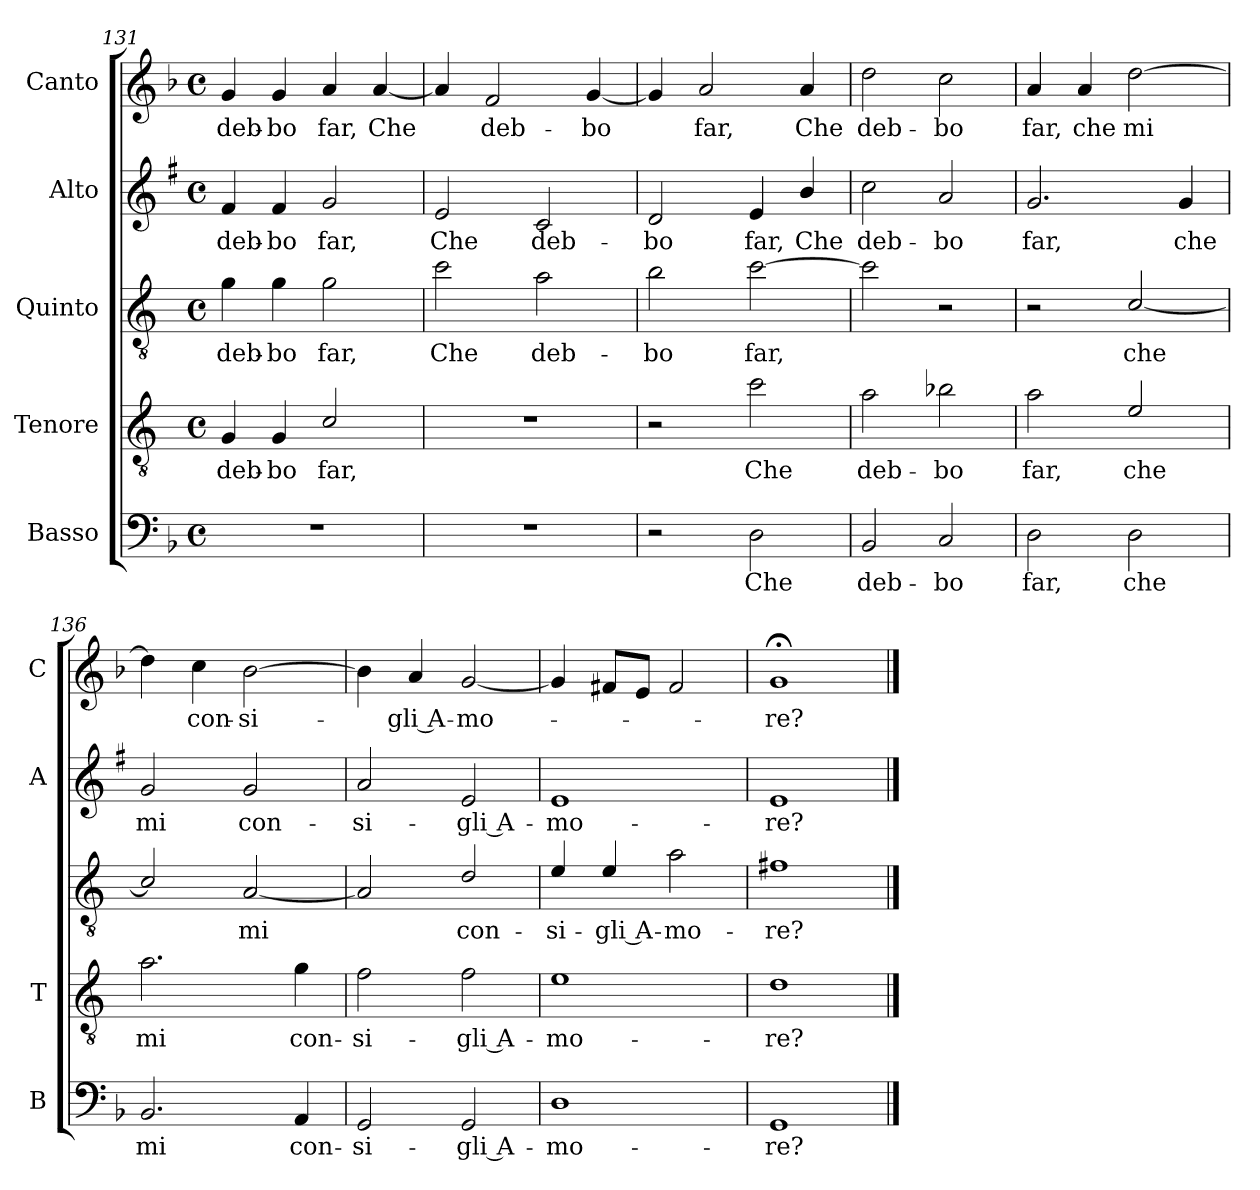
**kern	**text	**kern	**text	**kern	**text	**kern	**text	**kern	**text
*part5	*part5	*part4	*part4	*part3	*part3	*part2	*part2	*part1	*part1
*staff5	*staff5	*staff4	*staff4	*staff3	*staff3	*staff2	*staff2	*staff1	*staff1
*I"Basso	*	*I"Tenore	*	*I"Quinto	*	*I"Alto	*	*I"Canto	*
*I'B	*	*I'T	*	*	*	*I'A	*	*I'C	*
*clefF4	*	*clefGv2	*	*clefGv2	*	*clefG2	*	*clefG2	*
*	*	*ITrd4c7	*	*ITrd4c7	*	*ITrd1c2	*	*	*
*k[b-]	*	*k[b-]	*	*k[b-]	*	*k[b-]	*	*k[b-]	*
*F:	*	*F:	*	*F:	*	*F:	*	*F:	*
*M4/4	*	*M4/4	*	*M4/4	*	*M4/4	*	*M4/4	*
*met(c)	*	*met(c)	*	*met(c)	*	*met(c)	*	*met(c)	*
=131	=131	=131	=131	=131	=131	=131	=131	=131	=131
!	!	!	!LO:LY:b	!	!LO:LY:b	!	!LO:LY:b	!	!LO:LY:b
1r	.	4C/	deb-	4c\	deb-	4e/	deb-	4g/	deb-
!	!	!	!LO:LY:b	!	!LO:LY:b	!	!LO:LY:b	!	!LO:LY:b
.	.	4C/	-bo	4c\	-bo	4e/	-bo	4g/	-bo
!	!	!	!LO:LY:b	!	!LO:LY:b	!	!LO:LY:b	!	!LO:LY:b
.	.	2F/	far,	2c\	far,	2f/	far,	4a/	far,
!	!	!	!	!	!	!	!	!	!LO:LY:b
.	.	.	.	.	.	.	.	[4a/	Che
!!LO:LB:g=z
=132	=132	=132	=132	=132	=132	=132	=132	=132	=132
!	!	!	!	!	!LO:LY:b	!	!LO:LY:b	!	!
1r	.	1r	.	2f\	Che	2d/	Che	4a/]	.
!	!	!	!	!	!	!	!	!	!LO:LY:b
.	.	.	.	.	.	.	.	2f/	deb-
!	!	!	!	!	!LO:LY:b	!	!LO:LY:b	!	!
.	.	.	.	2d\	deb-	2B-/	deb-	.	.
!	!	!	!	!	!	!	!	!	!LO:LY:b
.	.	.	.	.	.	.	.	[4g/	-bo
=133	=133	=133	=133	=133	=133	=133	=133	=133	=133
!	!	!	!	!	!LO:LY:b	!	!LO:LY:b	!	!
2r	.	2r	.	2e\	-bo	2c/	-bo	4g/]	.
!	!	!	!	!	!	!	!	!	!LO:LY:b
.	.	.	.	.	.	.	.	2a/	far,
!	!LO:LY:b	!	!LO:LY:b	!	!LO:LY:b	!	!LO:LY:b	!	!
2D\	Che	2f\	Che	[2f\	far,	4d/	far,	.	.
!	!	!	!	!	!	!	!LO:LY:b	!	!LO:LY:b
.	.	.	.	.	.	4a/	Che	4a/	Che
=134	=134	=134	=134	=134	=134	=134	=134	=134	=134
!	!LO:LY:b	!	!LO:LY:b	!	!	!	!LO:LY:b	!	!LO:LY:b
2BB-/	deb-	2d\	deb-	2f\]	.	2b-\	deb-	2dd\	deb-
!	!LO:LY:b	!	!LO:LY:b	!	!	!	!LO:LY:b	!	!LO:LY:b
2C/	-bo	2e-X\	-bo	2r	.	2g/	-bo	2cc\	-bo
=135	=135	=135	=135	=135	=135	=135	=135	=135	=135
!	!LO:LY:b	!	!LO:LY:b	!	!	!	!LO:LY:b	!	!LO:LY:b
2D\	far,	2d\	far,	2r	.	2.f/	far,	4a/	far,
!	!	!	!	!	!	!	!	!	!LO:LY:b
.	.	.	.	.	.	.	.	4a/	che
!	!LO:LY:b	!	!LO:LY:b	!	!LO:LY:b	!	!	!	!LO:LY:b
2D\	che	2A/	che	[2F/	che	.	.	[2dd\	mi
!	!	!	!	!	!	!	!LO:LY:b	!	!
.	.	.	.	.	.	4f/	che	.	.
=136	=136	=136	=136	=136	=136	=136	=136	=136	=136
!	!LO:LY:b	!	!LO:LY:b	!	!	!	!LO:LY:b	!	!
2.BB-/	mi	2.d\	mi	2F/]	.	2f/	mi	4dd\]	.
!	!	!	!	!	!	!	!	!	!LO:LY:b
.	.	.	.	.	.	.	.	4cc\	con-
!	!	!	!	!	!LO:LY:b	!	!LO:LY:b	!	!LO:LY:b
.	.	.	.	[2D/	mi	2f/	con-	[2b-\	-si-
!	!LO:LY:b	!	!LO:LY:b	!	!	!	!	!	!
4AA/	con-	4c\	con-	.	.	.	.	.	.
=137	=137	=137	=137	=137	=137	=137	=137	=137	=137
!	!LO:LY:b	!	!LO:LY:b	!	!	!	!LO:LY:b	!	!
2GG/	-si-	2B-\	-si-	2D/]	.	2g/	-si-	4b-\]	.
!	!	!	!	!	!	!	!	!	!LO:LY:b
.	.	.	.	.	.	.	.	4a/	-gli A-
!	!LO:LY:b	!	!LO:LY:b	!	!LO:LY:b	!	!LO:LY:b	!	!LO:LY:b
2GG/	-gli A-	2B-\	-gli A-	2G/	con-	2d/	-gli A-	[2g/	-mo-
=138	=138	=138	=138	=138	=138	=138	=138	=138	=138
!	!LO:LY:b	!	!LO:LY:b	!	!LO:LY:b	!	!LO:LY:b	!	!
1D	-mo-	1A	-mo-	4A/	-si-	1d	-mo-	4g/]	.
!	!	!	!	!	!LO:LY:b	!	!	!	!
.	.	.	.	4A/	-gli A-	.	.	8f#X/L	.
.	.	.	.	.	.	.	.	8e/J	.
!	!	!	!	!	!LO:LY:b	!	!	!	!
.	.	.	.	2d\	-mo-	.	.	2f#/	.
=139	=139	=139	=139	=139	=139	=139	=139	=139	=139
!	!LO:LY:b	!	!LO:LY:b	!	!LO:LY:b	!	!LO:LY:b	!	!LO:LY:b
1GG	-re?	1G	-re?	1Bn	-re?	1d	-re?	1g;<	-re?
==	==	==	==	==	==	==	==	==	==
*-	*-	*-	*-	*-	*-	*-	*-	*-	*-
